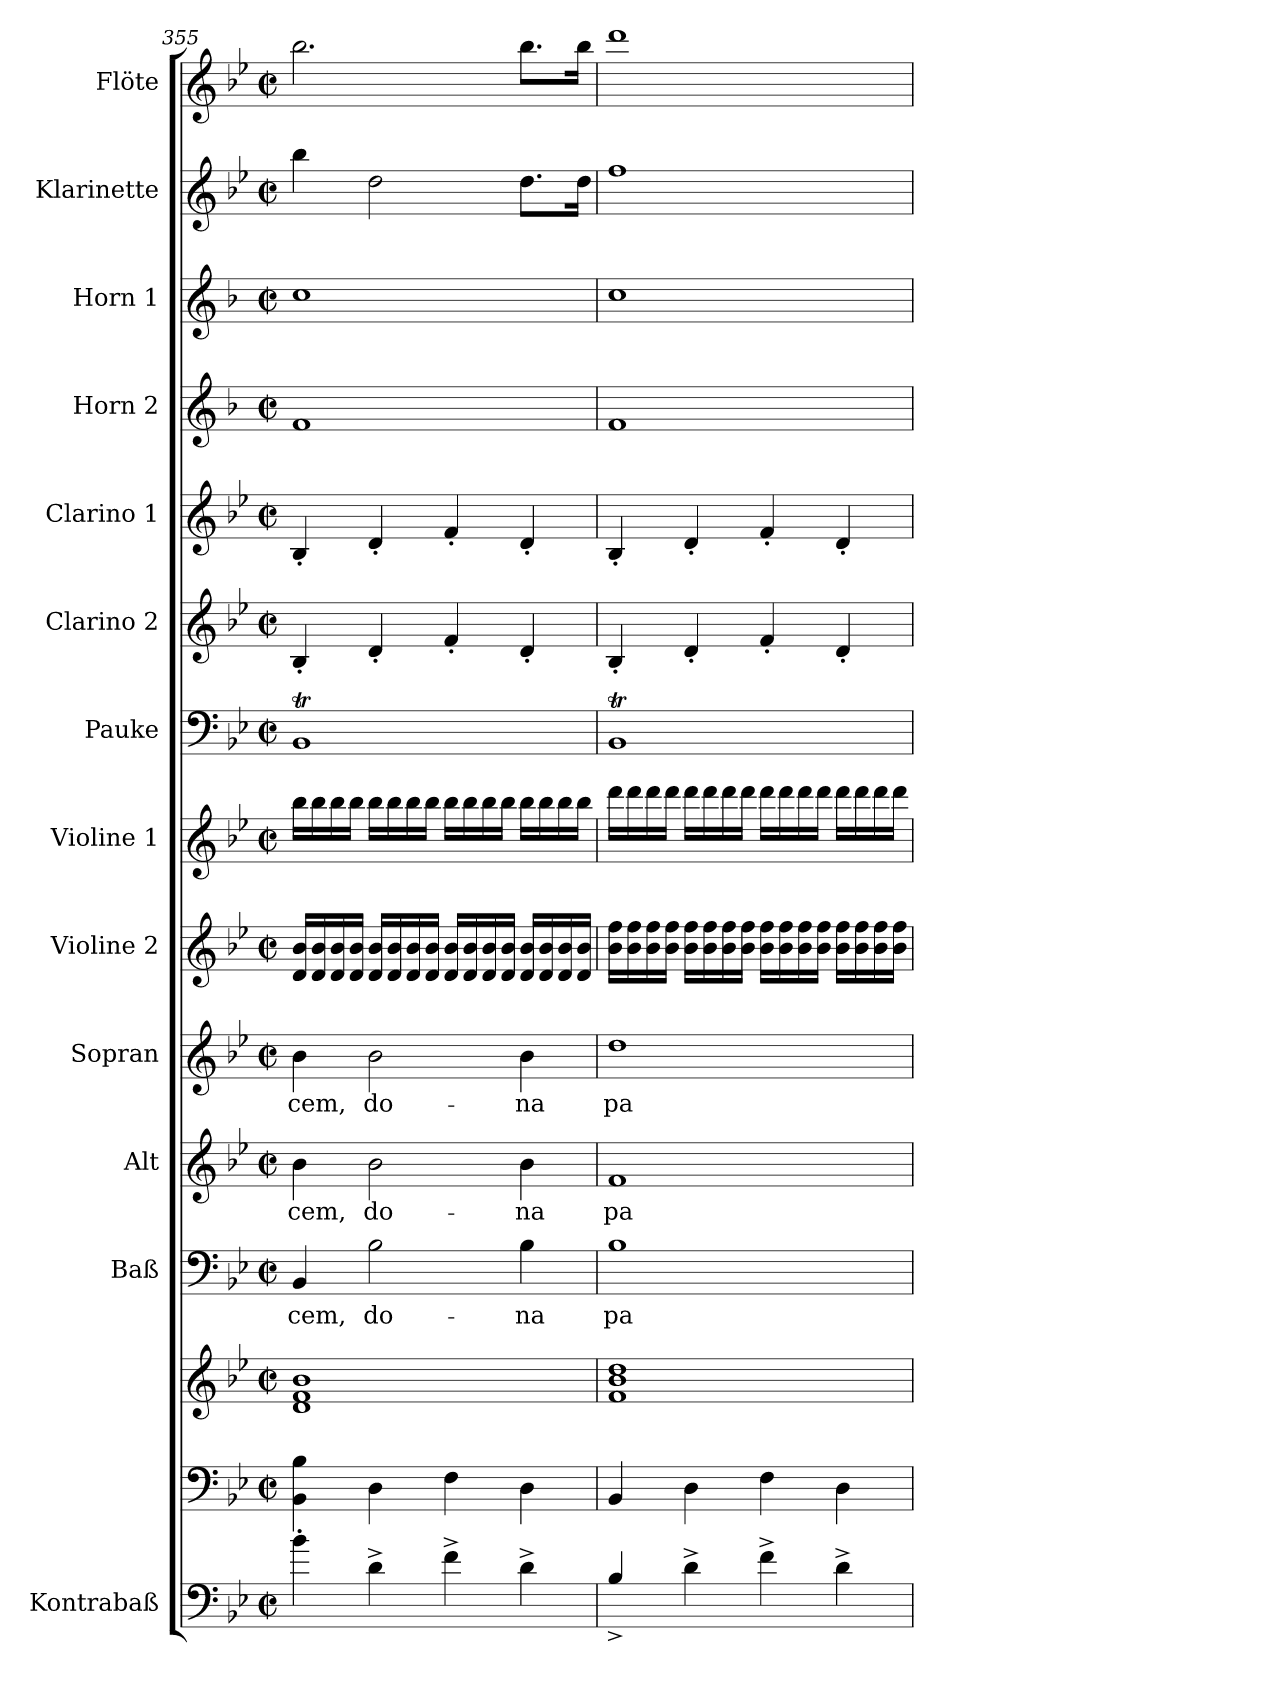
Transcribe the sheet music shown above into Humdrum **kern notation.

**kern	**kern	**kern	**kern	**text	**kern	**text	**kern	**text	**kern	**kern	**kern	**kern	**kern	**kern	**kern	**kern	**kern
*part14	*part13	*part13	*part12	*part12	*part11	*part11	*part10	*part10	*part9	*part8	*part7	*part6	*part5	*part4	*part3	*part2	*part1
*staff15	*staff14	*staff13	*staff12	*staff12	*staff11	*staff11	*staff10	*staff10	*staff9	*staff8	*staff7	*staff6	*staff5	*staff4	*staff3	*staff2	*staff1
*I"Kontrabaß	*	*	*I"Baß	*	*I"Alt	*	*I"Sopran	*	*I"Violine 2	*I"Violine 1	*I"Pauke	*I"Clarino 2	*I"Clarino 1	*I"Horn 2	*I"Horn 1	*I"Klarinette	*I"Flöte
*I'Kb	*	*	*I'Baß	*	*I'Alt	*	*I'Sop	*	*I'Vln. 2	*I'Vln. 1	*I'Pk.	*	*	*I'Hrn. 2	*I'Hrn. 1	*	*I'Fl.
*clefF4	*clefF4	*clefG2	*clefF4	*	*clefG2	*	*clefG2	*	*clefG2	*clefG2	*clefF4	*clefG2	*clefG2	*clefG2	*clefG2	*clefG2	*clefG2
*ITrd7c12	*	*	*	*	*	*	*	*	*	*	*	*ITrd7c12	*ITrd7c12	*ITrd4c7	*ITrd4c7	*	*
*k[b-e-]	*k[b-e-]	*k[b-e-]	*k[b-e-]	*	*k[b-e-]	*	*k[b-e-]	*	*k[b-e-]	*k[b-e-]	*k[b-e-]	*k[b-e-]	*k[b-e-]	*k[b-e-]	*k[b-e-]	*k[b-e-]	*k[b-e-]
*B-:	*B-:	*B-:	*B-:	*	*B-:	*	*B-:	*	*B-:	*B-:	*B-:	*B-:	*B-:	*B-:	*B-:	*B-:	*B-:
*M2/2	*M2/2	*M2/2	*M2/2	*	*M2/2	*	*M2/2	*	*M2/2	*M2/2	*M2/2	*M2/2	*M2/2	*M2/2	*M2/2	*M2/2	*M2/2
*met(c|)	*met(c|)	*met(c|)	*met(c|)	*	*met(c|)	*	*met(c|)	*	*met(c|)	*met(c|)	*met(c|)	*met(c|)	*met(c|)	*met(c|)	*met(c|)	*met(c|)	*met(c|)
=355	=355	=355	=355	=355	=355	=355	=355	=355	=355	=355	=355	=355	=355	=355	=355	=355	=355
!	!	!	!	!LO:LY:b	!	!LO:LY:b	!	!LO:LY:b	!	!	!	!	!	!	!	!	!
4B-'>\	4BB-\ 4B-\	1d 1f 1b-	4BB-/	-cem,	4b-\	-cem,	4b-\	-cem,	16d/ 16b-/LL	16bb-\LL	1BB-T	4BB-'</	4BB-'</	1B-	1f	4bb-\	2.bb-\
.	.	.	.	.	.	.	.	.	16d/ 16b-/	16bb-\	.	.	.	.	.	.	.
.	.	.	.	.	.	.	.	.	16d/ 16b-/	16bb-\	.	.	.	.	.	.	.
.	.	.	.	.	.	.	.	.	16d/ 16b-/JJ	16bb-\JJ	.	.	.	.	.	.	.
!	!	!	!	!LO:LY:b	!	!LO:LY:b	!	!LO:LY:b	!	!	!	!	!	!	!	!	!
4D^>\	4D\	.	2B-\	do-	2b-\	do-	2b-\	do-	16d/ 16b-/LL	16bb-\LL	.	4D'</	4D'</	.	.	2dd\	.
.	.	.	.	.	.	.	.	.	16d/ 16b-/	16bb-\	.	.	.	.	.	.	.
.	.	.	.	.	.	.	.	.	16d/ 16b-/	16bb-\	.	.	.	.	.	.	.
.	.	.	.	.	.	.	.	.	16d/ 16b-/JJ	16bb-\JJ	.	.	.	.	.	.	.
4F^>\	4F\	.	.	.	.	.	.	.	16d/ 16b-/LL	16bb-\LL	.	4F'</	4F'</	.	.	.	.
.	.	.	.	.	.	.	.	.	16d/ 16b-/	16bb-\	.	.	.	.	.	.	.
.	.	.	.	.	.	.	.	.	16d/ 16b-/	16bb-\	.	.	.	.	.	.	.
.	.	.	.	.	.	.	.	.	16d/ 16b-/JJ	16bb-\JJ	.	.	.	.	.	.	.
!	!	!	!	!LO:LY:b	!	!LO:LY:b	!	!LO:LY:b	!	!	!	!	!	!	!	!	!
4D^>\	4D\	.	4B-\	-na	4b-\	-na	4b-\	-na	16d/ 16b-/LL	16bb-\LL	.	4D'</	4D'</	.	.	8.dd\L	8.bb-\L
.	.	.	.	.	.	.	.	.	16d/ 16b-/	16bb-\	.	.	.	.	.	.	.
.	.	.	.	.	.	.	.	.	16d/ 16b-/	16bb-\	.	.	.	.	.	.	.
.	.	.	.	.	.	.	.	.	16d/ 16b-/JJ	16bb-\JJ	.	.	.	.	.	16dd\Jk	16bb-\Jk
=356	=356	=356	=356	=356	=356	=356	=356	=356	=356	=356	=356	=356	=356	=356	=356	=356	=356
!	!	!	!	!LO:LY:b	!	!LO:LY:b	!	!LO:LY:b	!	!	!	!	!	!	!	!	!
4BB-^</	4BB-/	1f 1b- 1dd	1B-	pa-	1f	pa-	1dd	pa-	16b-\ 16ff\LL	16ddd\LL	1BB-T	4BB-'</	4BB-'</	1B-	1f	1ff	1ddd
.	.	.	.	.	.	.	.	.	16b-\ 16ff\	16ddd\	.	.	.	.	.	.	.
.	.	.	.	.	.	.	.	.	16b-\ 16ff\	16ddd\	.	.	.	.	.	.	.
.	.	.	.	.	.	.	.	.	16b-\ 16ff\JJ	16ddd\JJ	.	.	.	.	.	.	.
4D^>\	4D\	.	.	.	.	.	.	.	16b-\ 16ff\LL	16ddd\LL	.	4D'</	4D'</	.	.	.	.
.	.	.	.	.	.	.	.	.	16b-\ 16ff\	16ddd\	.	.	.	.	.	.	.
.	.	.	.	.	.	.	.	.	16b-\ 16ff\	16ddd\	.	.	.	.	.	.	.
.	.	.	.	.	.	.	.	.	16b-\ 16ff\JJ	16ddd\JJ	.	.	.	.	.	.	.
4F^>\	4F\	.	.	.	.	.	.	.	16b-\ 16ff\LL	16ddd\LL	.	4F'</	4F'</	.	.	.	.
.	.	.	.	.	.	.	.	.	16b-\ 16ff\	16ddd\	.	.	.	.	.	.	.
.	.	.	.	.	.	.	.	.	16b-\ 16ff\	16ddd\	.	.	.	.	.	.	.
.	.	.	.	.	.	.	.	.	16b-\ 16ff\JJ	16ddd\JJ	.	.	.	.	.	.	.
4D^>\	4D\	.	.	.	.	.	.	.	16b-\ 16ff\LL	16ddd\LL	.	4D'</	4D'</	.	.	.	.
.	.	.	.	.	.	.	.	.	16b-\ 16ff\	16ddd\	.	.	.	.	.	.	.
.	.	.	.	.	.	.	.	.	16b-\ 16ff\	16ddd\	.	.	.	.	.	.	.
.	.	.	.	.	.	.	.	.	16b-\ 16ff\JJ	16ddd\JJ	.	.	.	.	.	.	.
=	=	=	=	=	=	=	=	=	=	=	=	=	=	=	=	=	=
*-	*-	*-	*-	*-	*-	*-	*-	*-	*-	*-	*-	*-	*-	*-	*-	*-	*-
